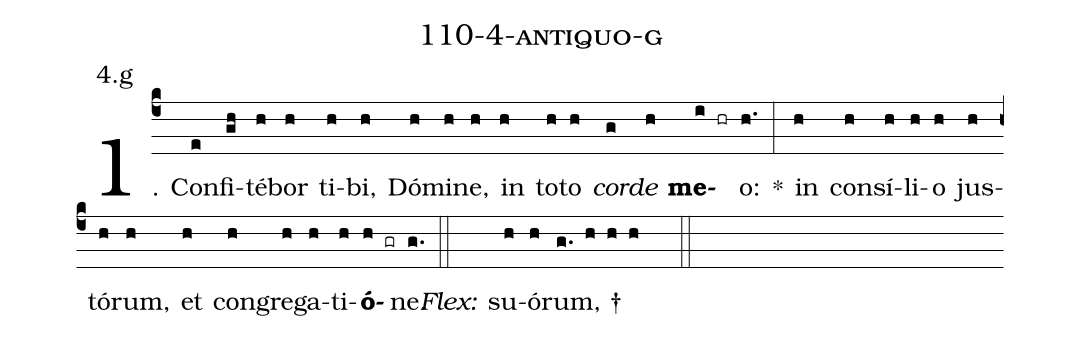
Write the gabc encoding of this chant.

name: 110-4-antiquo-g;
annotation: 4.g;
%%
(c4)1. Con(e)fi(gh)té(h)bor(h) ti(h)bi,(h) Dó(h)mi(h)ne,(h) in(h) to(h)to(h) <i>cor</i>(g)<i>de</i>(h) <b>me</b>(i hr)o:(h.) *(:) in(h) con(h)sí(h)li(h)o(h) jus(h)tó(h)rum,(h) et(h) con(h)gre(h)ga(h)ti(h)<b>ó</b>(h gr)ne.(g.) (::)
<i>Flex:</i>()  su(h)ó(h)rum, †(g. h h h  ::)
